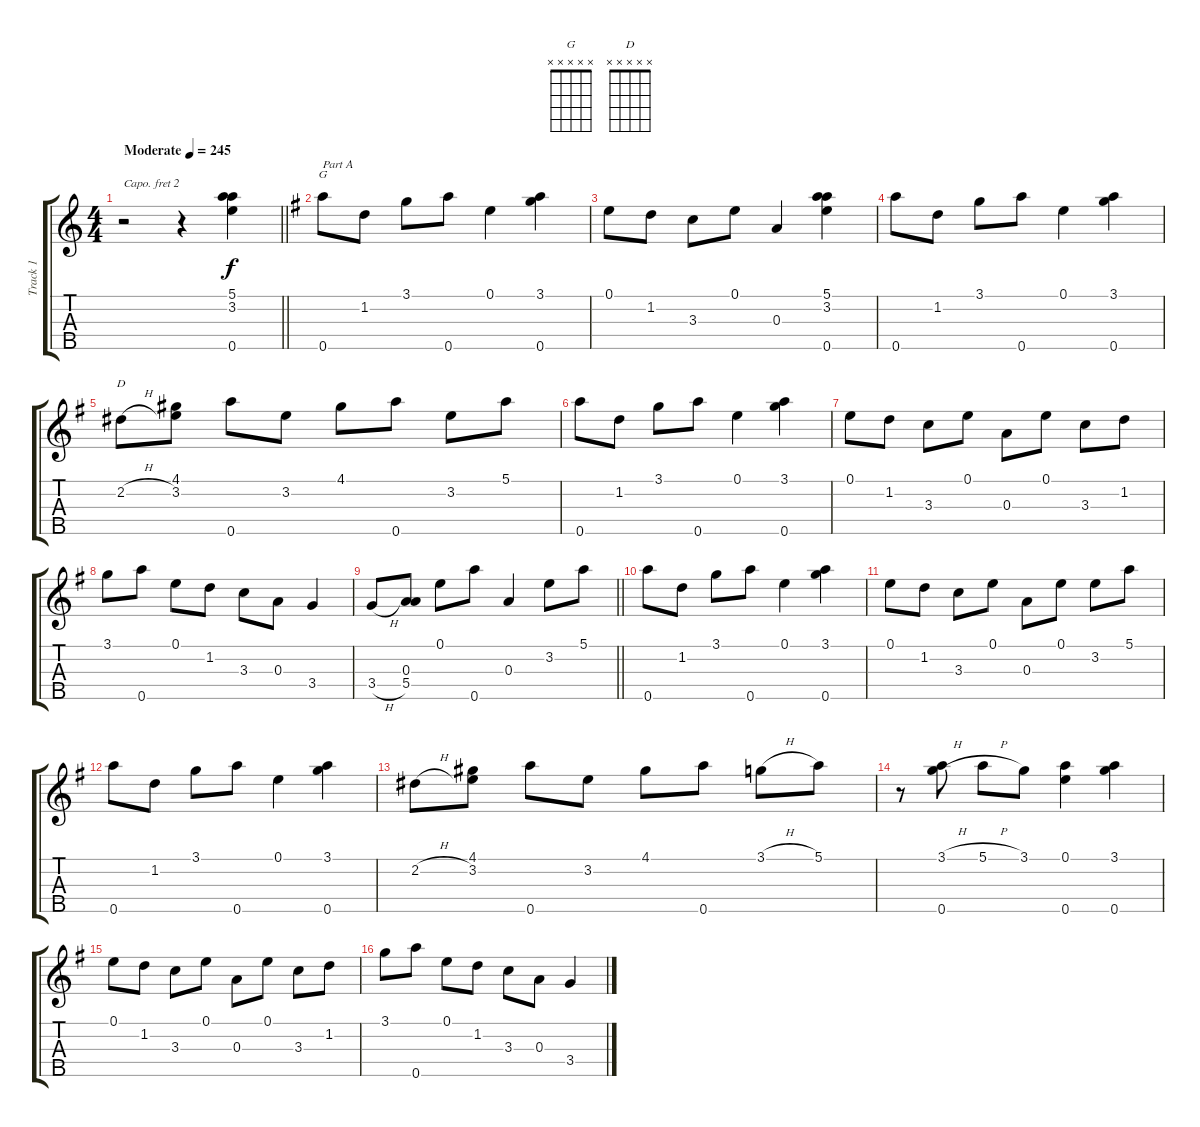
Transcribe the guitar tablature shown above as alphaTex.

\track ("Track 1" "Track 1") {instrument banjo}
\staff {score tabs}
\capo 2
\tuning (D4 B3 G3 D3 G4) {hide}
\displaytranspose 12
\chord ("G" x x x x x)
\chord ("D" x x x x x)
\ts (4 4)
\tempo (245 "Moderate")
\clef g2
\barLineRight lightlight
\ks c
r.2{dy f instrument banjo} r.4 (5.1 3.2 0.5).4 |
\ks g
0.5.8{ch "G" txt "Part A"} 1.2.8 3.1.8 0.5.8 0.1.4 (3.1 0.5).4 |
0.1.8 1.2.8 3.3.8 0.1.8 0.3.4 (5.1 3.2 0.5).4 |
0.5.8 1.2.8 3.1.8 0.5.8 0.1.4 (3.1 0.5).4 |
2.2{h}.8{ch "D"} (4.1 3.2).8 0.5.8 3.2.8 4.1.8 0.5.8 3.2.8 5.1.8 |
0.5.8 1.2.8 3.1.8 0.5.8 0.1.4 (3.1 0.5).4 |
0.1.8 1.2.8 3.3.8 0.1.8 0.3.8 0.1.8 3.3.8 1.2.8 |
3.1.8 0.5.8 0.1.8 1.2.8 3.3.8 0.3.8 3.4.4 |
\barLineRight lightlight
3.4{h}.8 (0.3 5.4).8 0.1.8 0.5.8 0.3.4 3.2.8 5.1.8 |
0.5.8 1.2.8 3.1.8 0.5.8 0.1.4 (3.1 0.5).4 |
0.1.8 1.2.8 3.3.8 0.1.8 0.3.8 0.1.8 3.2.8 5.1.8 |
0.5.8 1.2.8 3.1.8 0.5.8 0.1.4 (3.1 0.5).4 |
2.2{h}.8 (4.1 3.2).8 0.5.8 3.2.8 4.1.8 0.5.8 3.1{h}.8 5.1.8 |
r.8 (3.1{h} 0.5).8 5.1{h}.8 3.1.8 (0.1 0.5).4 (3.1 0.5).4 |
0.1.8 1.2.8 3.3.8 0.1.8 0.3.8 0.1.8 3.3.8 1.2.8 |
3.1.8 0.5.8 0.1.8 1.2.8 3.3.8 0.3.8 3.4.4
